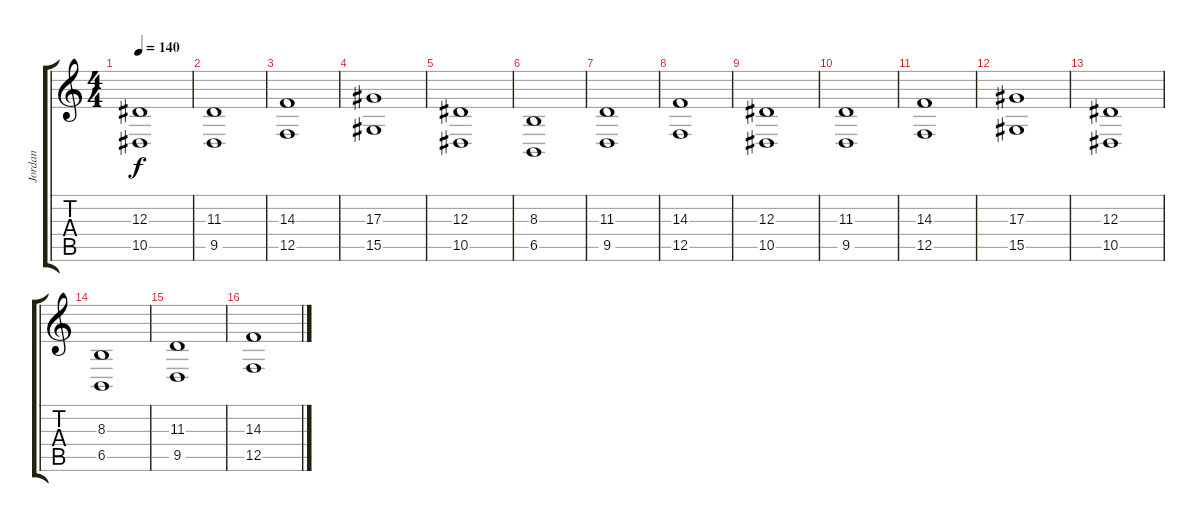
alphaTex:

\track ("Jordan" "Jordan") {instrument stringensemble1}
\staff {score tabs}
\tuning (C4 G3 Eb3 Bb2 F2 C2) {hide}
\ts (4 4)
\tempo 140
\clef g2
\ks c
(12.3 10.5).1{dy f} |
(11.3 9.5).1 |
(14.3 12.5).1 |
(17.3 15.5).1 |
(12.3 10.5).1 |
(8.3 6.5).1 |
(11.3 9.5).1 |
(14.3 12.5).1 |
(12.3 10.5).1 |
(11.3 9.5).1 |
(14.3 12.5).1 |
(17.3 15.5).1 |
(12.3 10.5).1 |
(8.3 6.5).1 |
(11.3 9.5).1 |
(14.3 12.5).1
